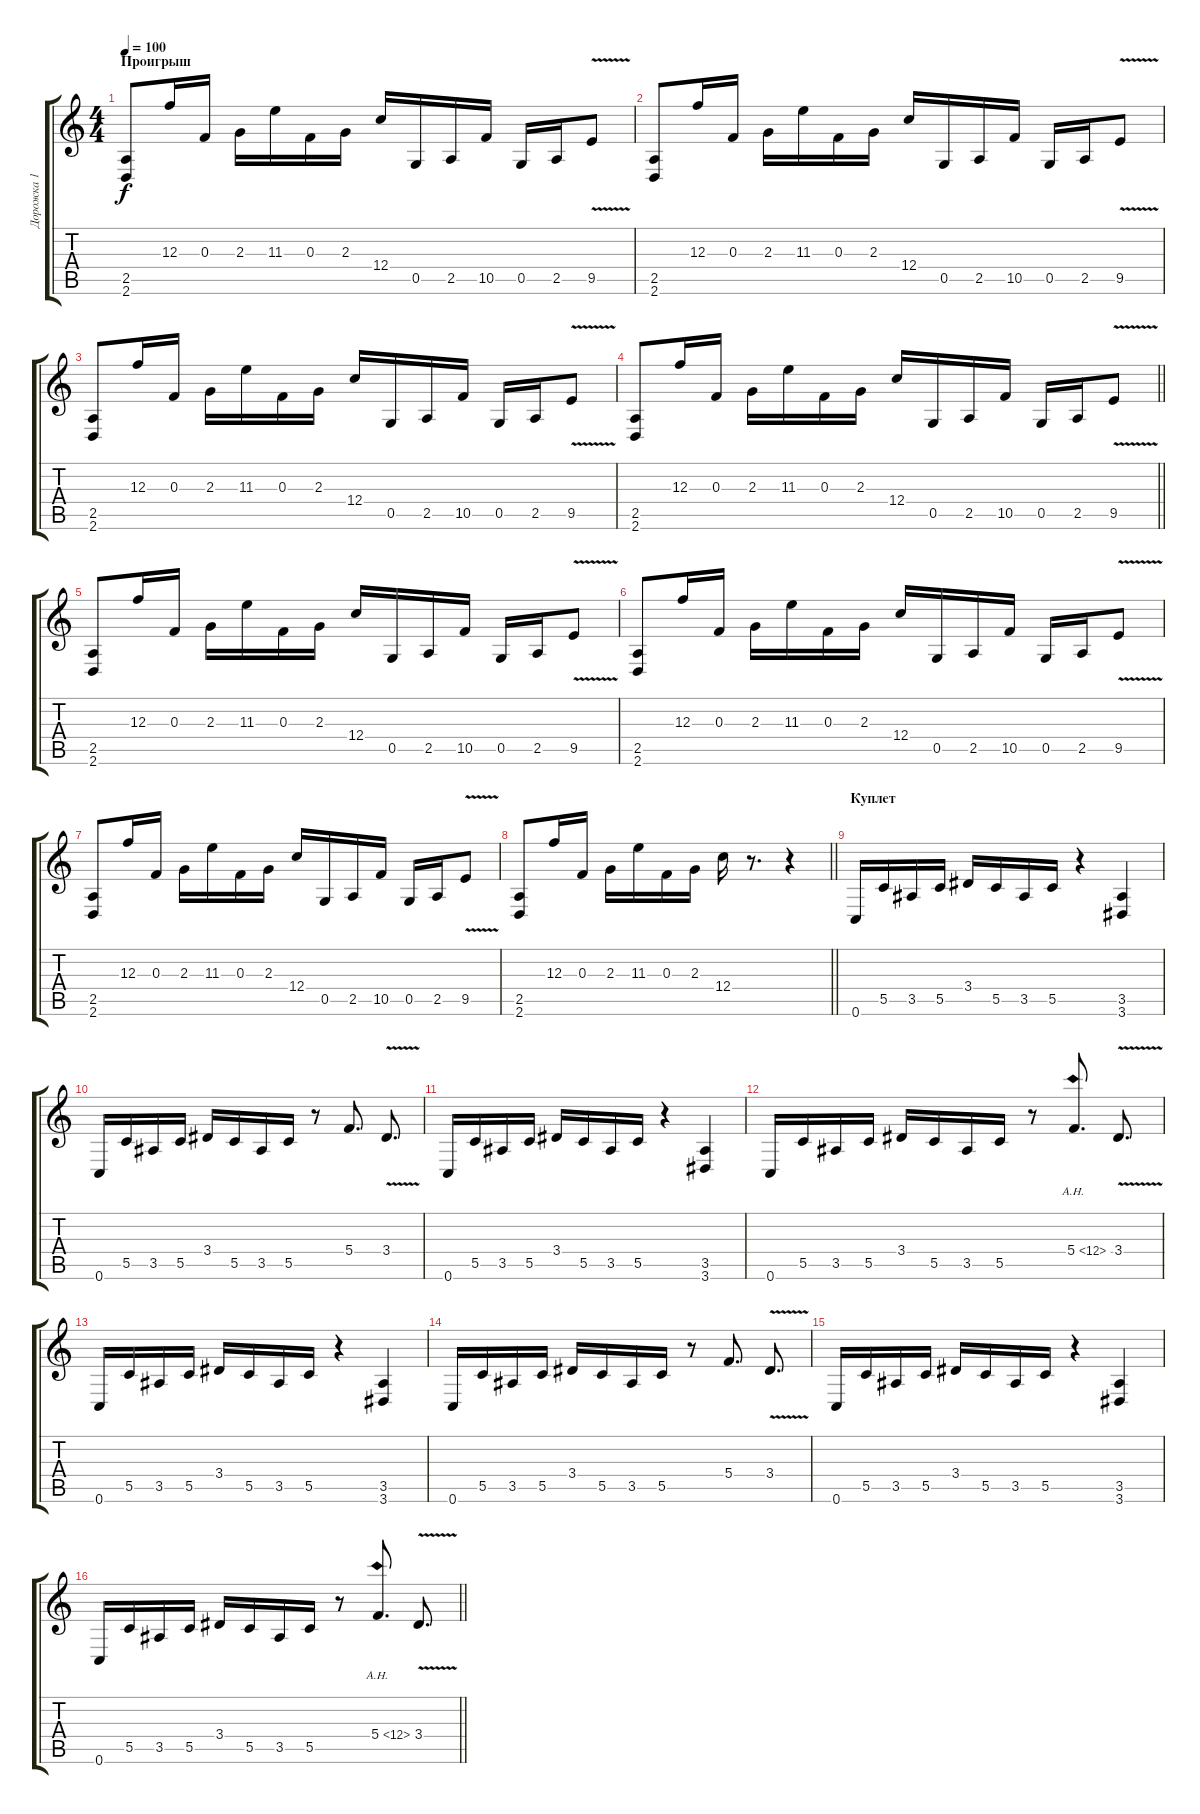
\track ("Дорожка 1" "Дорожка 1") {instrument distortionguitar}
\staff {score tabs}
\tuning (D4 A3 F3 C3 G2 C2) {hide}
\ts (4 4)
\section ("" "Проигрыш")
\tempo 100
\clef g2
\ks c
(2.5 2.6).8{dy f} 12.3.16 0.3.16 2.3.16 11.3.16 0.3.16 2.3.16 12.4.16 0.5.16 2.5.16 10.5.16 0.5.16 2.5.16 9.5{v}.8 |
(2.5 2.6).8 12.3.16 0.3.16 2.3.16 11.3.16 0.3.16 2.3.16 12.4.16 0.5.16 2.5.16 10.5.16 0.5.16 2.5.16 9.5{v}.8 |
(2.5 2.6).8 12.3.16 0.3.16 2.3.16 11.3.16 0.3.16 2.3.16 12.4.16 0.5.16 2.5.16 10.5.16 0.5.16 2.5.16 9.5{v}.8 |
\barLineRight lightlight
(2.5 2.6).8 12.3.16 0.3.16 2.3.16 11.3.16 0.3.16 2.3.16 12.4.16 0.5.16 2.5.16 10.5.16 0.5.16 2.5.16 9.5{v}.8 |
(2.5 2.6).8 12.3.16 0.3.16 2.3.16 11.3.16 0.3.16 2.3.16 12.4.16 0.5.16 2.5.16 10.5.16 0.5.16 2.5.16 9.5{v}.8 |
(2.5 2.6).8 12.3.16 0.3.16 2.3.16 11.3.16 0.3.16 2.3.16 12.4.16 0.5.16 2.5.16 10.5.16 0.5.16 2.5.16 9.5{v}.8 |
(2.5 2.6).8 12.3.16 0.3.16 2.3.16 11.3.16 0.3.16 2.3.16 12.4.16 0.5.16 2.5.16 10.5.16 0.5.16 2.5.16 9.5{v}.8 |
\barLineRight lightlight
(2.5 2.6).8 12.3.16 0.3.16 2.3.16 11.3.16 0.3.16 2.3.16 12.4.16 r.8{d} r.4 |
\section ("" "Куплет")
0.6.16 5.5.16 3.5.16 5.5.16 3.4.16 5.5.16 3.5.16 5.5.16 r.4 (3.5 3.6).4 |
0.6.16 5.5.16 3.5.16 5.5.16 3.4.16 5.5.16 3.5.16 5.5.16 r.8 5.4.8{d} 3.4{v}.8{d} |
0.6.16 5.5.16 3.5.16 5.5.16 3.4.16 5.5.16 3.5.16 5.5.16 r.4 (3.5 3.6).4 |
0.6.16 5.5.16 3.5.16 5.5.16 3.4.16 5.5.16 3.5.16 5.5.16 r.8 5.4{ah 7}.8{d} 3.4{v}.8{d} |
0.6.16 5.5.16 3.5.16 5.5.16 3.4.16 5.5.16 3.5.16 5.5.16 r.4 (3.5 3.6).4 |
0.6.16 5.5.16 3.5.16 5.5.16 3.4.16 5.5.16 3.5.16 5.5.16 r.8 5.4.8{d} 3.4{v}.8{d} |
0.6.16 5.5.16 3.5.16 5.5.16 3.4.16 5.5.16 3.5.16 5.5.16 r.4 (3.5 3.6).4 |
\barLineRight lightlight
0.6.16 5.5.16 3.5.16 5.5.16 3.4.16 5.5.16 3.5.16 5.5.16 r.8 5.4{ah 7}.8{d} 3.4{v}.8{d}
